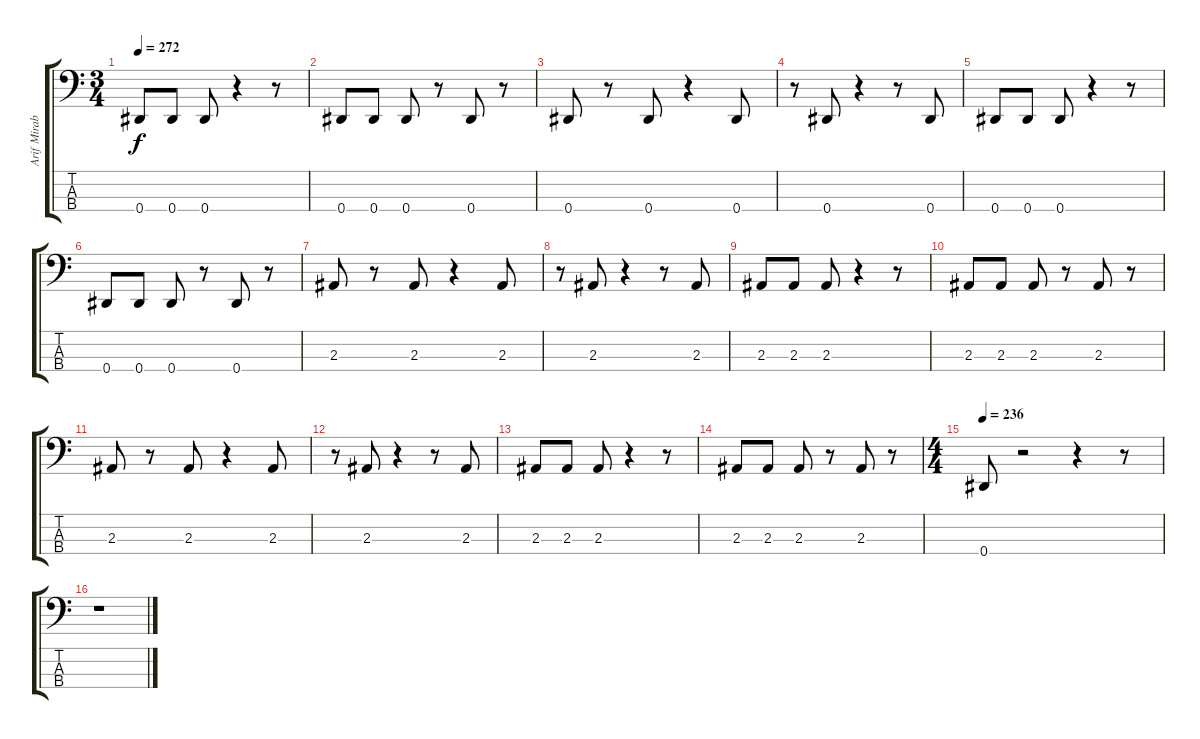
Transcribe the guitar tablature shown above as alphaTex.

\track ("Arif Mirabdolbaghi" "Arif Mirab") {instrument electricbassfinger}
\staff {score tabs}
\tuning (Gb2 Db2 Ab1 Eb1) {hide}
\ts (3 4)
\tempo 272
\clef f4
\ks c
0.4.8{dy f} 0.4.8 0.4.8 r.4 r.8 |
0.4.8 0.4.8 0.4.8 r.8 0.4.8 r.8 |
0.4.8 r.8 0.4.8 r.4 0.4.8 |
r.8 0.4.8 r.4 r.8 0.4.8 |
0.4.8 0.4.8 0.4.8 r.4 r.8 |
0.4.8 0.4.8 0.4.8 r.8 0.4.8 r.8 |
2.3.8 r.8 2.3.8 r.4 2.3.8 |
r.8 2.3.8 r.4 r.8 2.3.8 |
2.3.8 2.3.8 2.3.8 r.4 r.8 |
2.3.8 2.3.8 2.3.8 r.8 2.3.8 r.8 |
2.3.8 r.8 2.3.8 r.4 2.3.8 |
r.8 2.3.8 r.4 r.8 2.3.8 |
2.3.8 2.3.8 2.3.8 r.4 r.8 |
2.3.8 2.3.8 2.3.8 r.8 2.3.8 r.8 |
\ts (4 4)
\tempo 236
0.4.8 r.2 r.4 r.8 |
r.1
